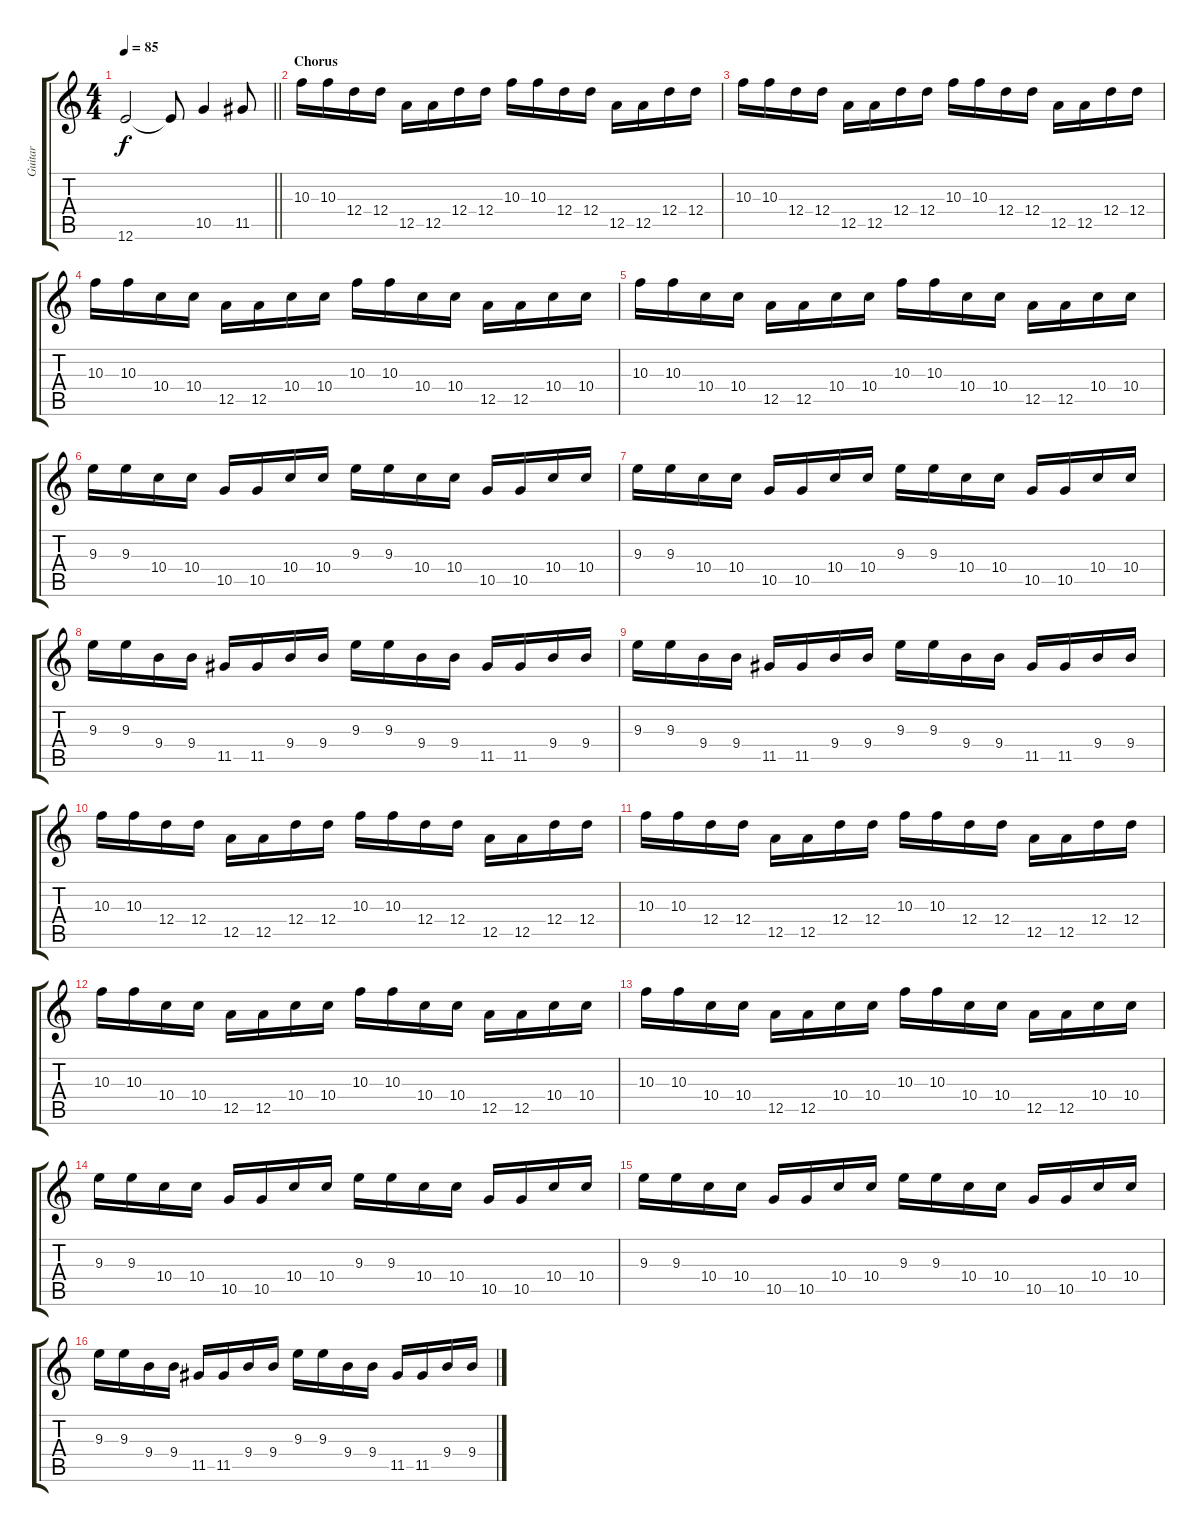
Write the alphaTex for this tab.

\track ("Guitar" "Guitar") {instrument distortionguitar}
\staff {score tabs}
\tuning (E4 B3 G3 D3 A2 E2) {hide}
\ts (4 4)
\tempo 85
\clef g2
\barLineRight lightlight
\ks c
12.6.2{dy f} 12.6{t}.8 10.5.4 11.5.8 |
\section ("" "Chorus")
10.3.16 10.3.16 12.4.16 12.4.16 12.5.16 12.5.16 12.4.16 12.4.16 10.3.16 10.3.16 12.4.16 12.4.16 12.5.16 12.5.16 12.4.16 12.4.16 |
10.3.16 10.3.16 12.4.16 12.4.16 12.5.16 12.5.16 12.4.16 12.4.16 10.3.16 10.3.16 12.4.16 12.4.16 12.5.16 12.5.16 12.4.16 12.4.16 |
10.3.16 10.3.16 10.4.16 10.4.16 12.5.16 12.5.16 10.4.16 10.4.16 10.3.16 10.3.16 10.4.16 10.4.16 12.5.16 12.5.16 10.4.16 10.4.16 |
10.3.16 10.3.16 10.4.16 10.4.16 12.5.16 12.5.16 10.4.16 10.4.16 10.3.16 10.3.16 10.4.16 10.4.16 12.5.16 12.5.16 10.4.16 10.4.16 |
9.3.16 9.3.16 10.4.16 10.4.16 10.5.16 10.5.16 10.4.16 10.4.16 9.3.16 9.3.16 10.4.16 10.4.16 10.5.16 10.5.16 10.4.16 10.4.16 |
9.3.16 9.3.16 10.4.16 10.4.16 10.5.16 10.5.16 10.4.16 10.4.16 9.3.16 9.3.16 10.4.16 10.4.16 10.5.16 10.5.16 10.4.16 10.4.16 |
9.3.16 9.3.16 9.4.16 9.4.16 11.5.16 11.5.16 9.4.16 9.4.16 9.3.16 9.3.16 9.4.16 9.4.16 11.5.16 11.5.16 9.4.16 9.4.16 |
9.3.16 9.3.16 9.4.16 9.4.16 11.5.16 11.5.16 9.4.16 9.4.16 9.3.16 9.3.16 9.4.16 9.4.16 11.5.16 11.5.16 9.4.16 9.4.16 |
10.3.16 10.3.16 12.4.16 12.4.16 12.5.16 12.5.16 12.4.16 12.4.16 10.3.16 10.3.16 12.4.16 12.4.16 12.5.16 12.5.16 12.4.16 12.4.16 |
10.3.16 10.3.16 12.4.16 12.4.16 12.5.16 12.5.16 12.4.16 12.4.16 10.3.16 10.3.16 12.4.16 12.4.16 12.5.16 12.5.16 12.4.16 12.4.16 |
10.3.16 10.3.16 10.4.16 10.4.16 12.5.16 12.5.16 10.4.16 10.4.16 10.3.16 10.3.16 10.4.16 10.4.16 12.5.16 12.5.16 10.4.16 10.4.16 |
10.3.16 10.3.16 10.4.16 10.4.16 12.5.16 12.5.16 10.4.16 10.4.16 10.3.16 10.3.16 10.4.16 10.4.16 12.5.16 12.5.16 10.4.16 10.4.16 |
9.3.16 9.3.16 10.4.16 10.4.16 10.5.16 10.5.16 10.4.16 10.4.16 9.3.16 9.3.16 10.4.16 10.4.16 10.5.16 10.5.16 10.4.16 10.4.16 |
9.3.16 9.3.16 10.4.16 10.4.16 10.5.16 10.5.16 10.4.16 10.4.16 9.3.16 9.3.16 10.4.16 10.4.16 10.5.16 10.5.16 10.4.16 10.4.16 |
9.3.16 9.3.16 9.4.16 9.4.16 11.5.16 11.5.16 9.4.16 9.4.16 9.3.16 9.3.16 9.4.16 9.4.16 11.5.16 11.5.16 9.4.16 9.4.16
